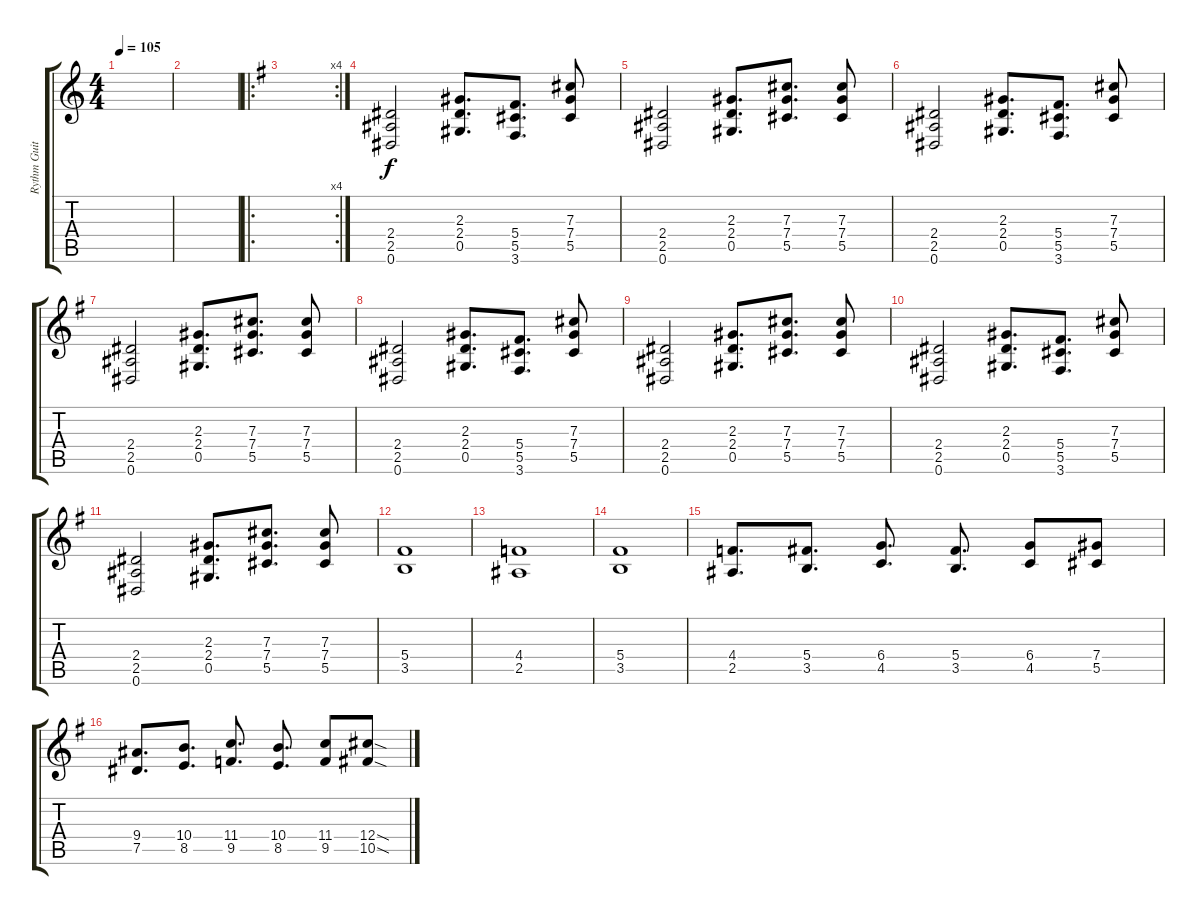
\track ("Rythm Guitar (Solo)" "Rythm Guit") {instrument acousticguitarsteel}
\staff {score tabs}
\tuning (Eb4 Bb3 Gb3 Db3 Ab2 Eb2) {hide}
\ts (4 4)
\tempo 105
\clef g2
\ks c
|
|
\ro
\rc 4
\ks g
|
(2.4 2.5 0.6).2 (2.3 2.4 0.5).8{d} (5.4 5.5 3.6).8{d} (7.3 7.4 5.5).8 |
(2.4 2.5 0.6).2 (2.3 2.4 0.5).8{d} (7.3 7.4 5.5).8{d} (7.3 7.4 5.5).8 |
(2.4 2.5 0.6).2 (2.3 2.4 0.5).8{d} (5.4 5.5 3.6).8{d} (7.3 7.4 5.5).8 |
(2.4 2.5 0.6).2 (2.3 2.4 0.5).8{d} (7.3 7.4 5.5).8{d} (7.3 7.4 5.5).8 |
(2.4 2.5 0.6).2 (2.3 2.4 0.5).8{d} (5.4 5.5 3.6).8{d} (7.3 7.4 5.5).8 |
(2.4 2.5 0.6).2 (2.3 2.4 0.5).8{d} (7.3 7.4 5.5).8{d} (7.3 7.4 5.5).8 |
(2.4 2.5 0.6).2 (2.3 2.4 0.5).8{d} (5.4 5.5 3.6).8{d} (7.3 7.4 5.5).8 |
(2.4 2.5 0.6).2 (2.3 2.4 0.5).8{d} (7.3 7.4 5.5).8{d} (7.3 7.4 5.5).8 |
(5.4 3.5).1 |
(4.4 2.5).1 |
(5.4 3.5).1 |
(4.4 2.5).8{d} (5.4 3.5).8{d} (6.4 4.5).8{d} (5.4 3.5).8{d} (6.4 4.5).8 (7.4 5.5).8 |
(9.4 7.5).8{d} (10.4 8.5).8{d} (11.4 9.5).8{d} (10.4 8.5).8{d} (11.4 9.5).8 (12.4{sod} 10.5{sod}).8
